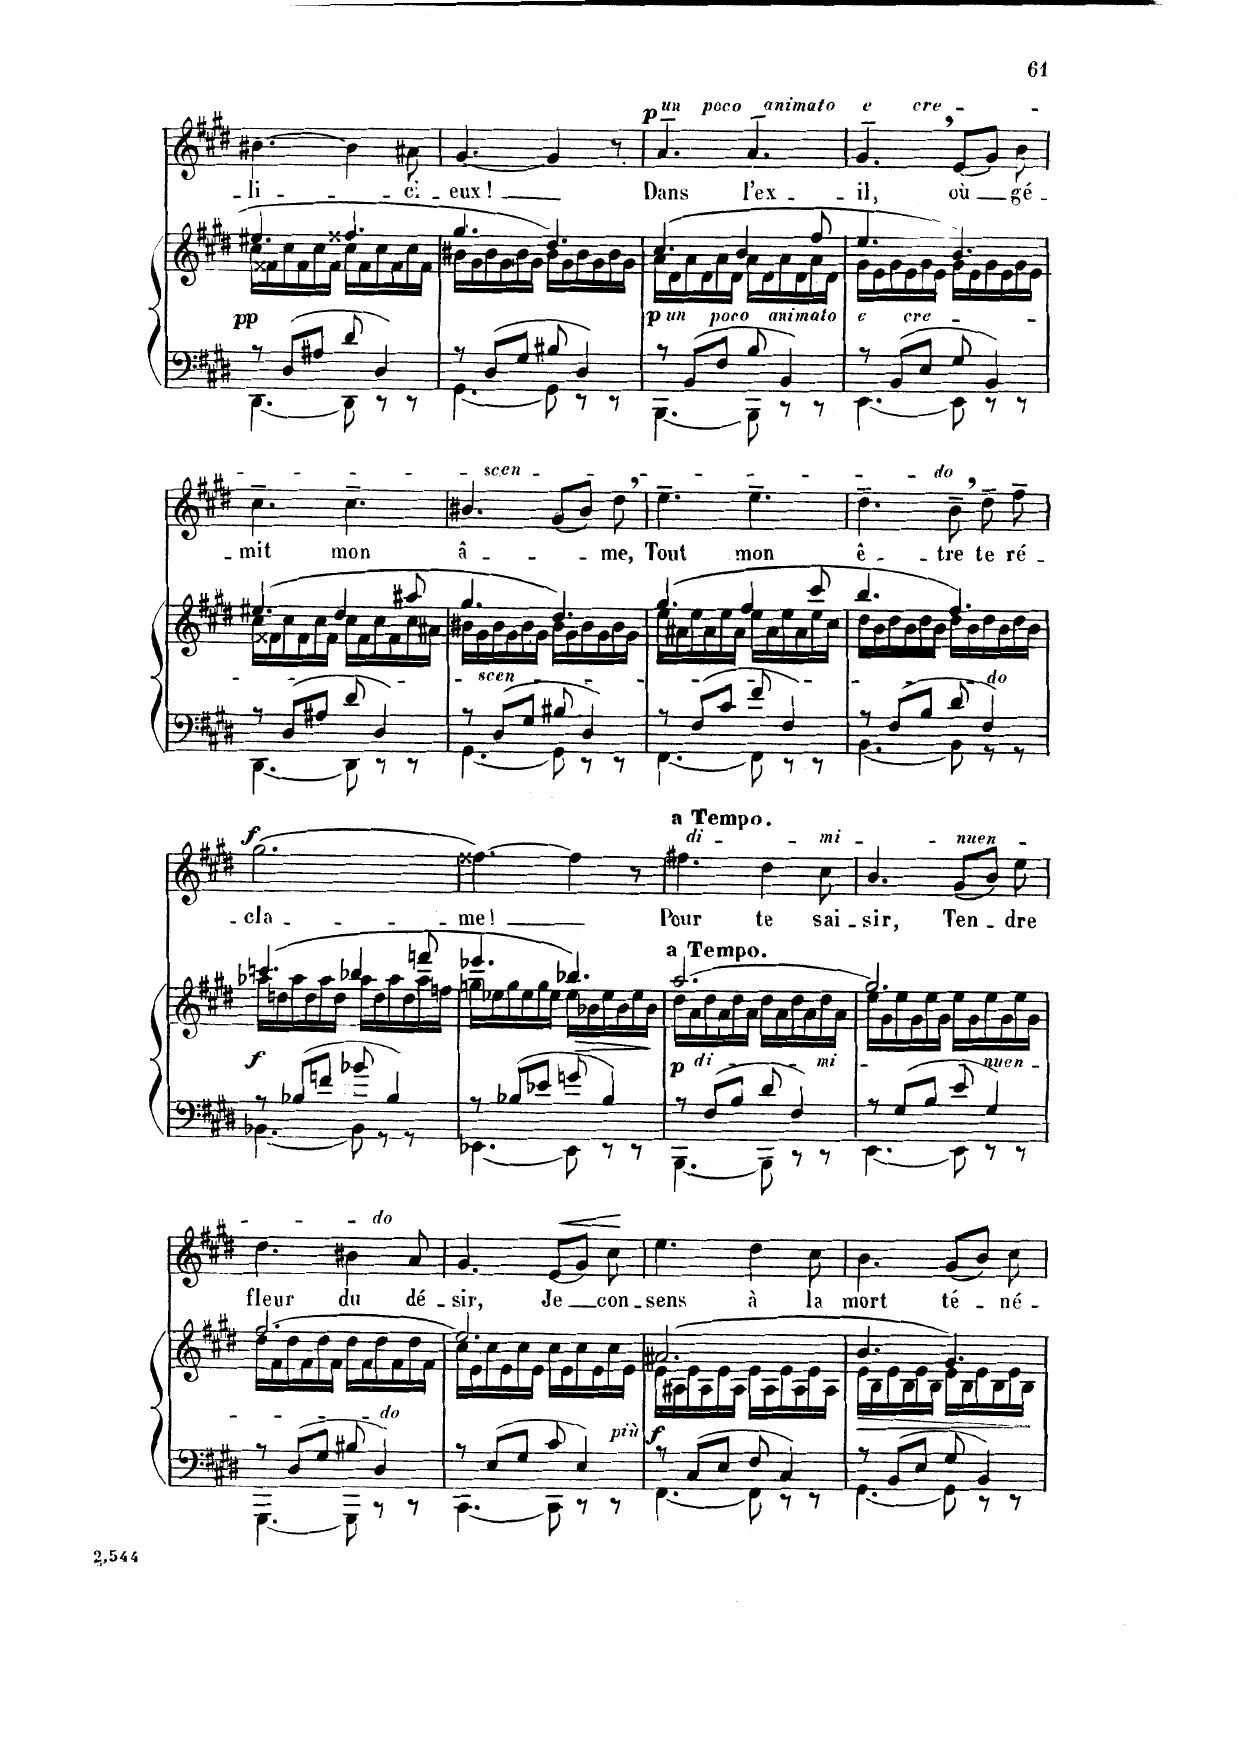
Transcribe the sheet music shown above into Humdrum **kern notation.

**kern	**kern	**dynam	**kern	**text	**dynam
*part2	*part2	*part2	*part1	*part1	*part1
*staff3	*staff2	*staff2/3	*staff1	*staff1	*staff1
*I"Piano	*	*	*I"Chant Voice	*	*
*I'Pno	*	*	*	*	*
*clefF4	*clefG2	*	*clefG2	*	*
*k[f#c#g#d#]	*k[f#c#g#d#]	*	*k[f#c#g#d#]	*	*
*M6/8	*M6/8	*	*M6/8	*	*
=75	=75	=75	=75	=75	=75
*^	*^	*	*	*	*
!	!	!	!	!LO:DY:b	!	!	!
8r	[4.DD#\	4.ee#X/	16cc#\LL	pp	[4.b#X\	--li-	.
.	.	.	16f##X\	.	.	.	.
8D#/L	.	.	16cc#\	.	.	.	.
.	.	.	16f##\	.	.	.	.
8A#X/J	.	.	16cc#\	.	.	.	.
.	.	.	16f##\JJ	.	.	.	.
8d#/	8DD#\]	4.ff##X/	16cc#\LL	.	4b#\]	.	.
.	.	.	16f##\	.	.	.	.
4D#/	8r	.	16cc#\	.	.	.	.
.	.	.	16f##\	.	.	.	.
.	8r	.	16cc#\	.	8a#X\	-ci-	.
.	.	.	16f##\JJ	.	.	.	.
=76	=76	=76	=76	=76	=76	=76	=76
8r	[4.GG#\	4.gg#/	16b#X\LL	.	[4.g#/	-eux!	.
.	.	.	16g#\	.	.	.	.
8D#/L	.	.	16b#\	.	.	.	.
.	.	.	16g#\	.	.	.	.
8G#/J	.	.	16b#\	.	.	.	.
.	.	.	16g#\JJ	.	.	.	.
8B#X/	8GG#\]	4.dd#/	16b#\LL	.	4g#/]	.	.
.	.	.	16g#\	.	.	.	.
4D#/	8r	.	16b#\	.	.	.	.
.	.	.	16g#\	.	.	.	.
.	8r	.	16b#\	.	8r	.	.
.	.	.	16g#\JJ	.	.	.	.
=77	=77	=77	=77	=77	=77	=77	=77
!	!	!	!	!	!LO:TX:a:i:t=un  poco  animato  e  crescendo	!	!
!	!	!	!	!LO:DY:b	!	!	!LO:DY:a
8r	[4.BBB\	(4.cc#/	16a\LL	p	4.a~>/	Dans	p
!	!	!	!LO:TX:b:i:t=un  poco  animato  e  cresc.	!	!	!	!
.	.	.	16d#\	.	.	.	.
8BB/L	.	.	16a\	.	.	.	.
.	.	.	16d#\	.	.	.	.
8F#/J	.	.	16a\	.	.	.	.
.	.	.	16d#\JJ	.	.	.	.
8B/	8BBB\]	4b/	16a\LL	.	4.a~>/	l'ex-	.
.	.	.	16d#\	.	.	.	.
4BB/	8r	.	16a\	.	.	.	.
.	.	.	16d#\	.	.	.	.
.	8r	8ff#/	16a\	.	.	.	.
.	.	.	16d#\JJ	.	.	.	.
=78	=78	=78	=78	=78	=78	=78	=78
8r	[4.EE\	4.ee/	16g#\LL	.	4.g#~>,/	-il,	.
.	.	.	16e\	.	.	.	.
8BB/L	.	.	16g#\	.	.	.	.
.	.	.	16e\	.	.	.	.
8E/J	.	.	16g#\	.	.	.	.
.	.	.	16e\JJ	.	.	.	.
8G#/	8EE\]	4.b/)	16g#\LL	.	(8e/L	où	.
.	.	.	16e\	.	.	.	.
4BB/	8r	.	16g#\	.	8g#/J)	.	.
.	.	.	16e\	.	.	.	.
.	8r	.	16g#\	.	8b\	gé-	.
.	.	.	16e\JJ	.	.	.	.
=79	=79	=79	=79	=79	=79	=79	=79
8r	[4.DD#\	(4.ee#X/	16cc#\LL	.	4.cc#~\	-- mit	.
.	.	.	16f##X\	.	.	.	.
8D#/L	.	.	16cc#\	.	.	.	.
.	.	.	16f##\	.	.	.	.
8A#X/J	.	.	16cc#\	.	.	.	.
.	.	.	16f##\JJ	.	.	.	.
8d#/	8DD#\]	4dd#/	16cc#\LL	.	4.cc#~\	mon	.
.	.	.	16f##\	.	.	.	.
4D#/	8r	.	16cc#\	.	.	.	.
.	.	.	16f##\	.	.	.	.
.	8r	8aa#X/	16cc#\	.	.	.	.
.	.	.	16a#X\JJ	.	.	.	.
=80	=80	=80	=80	=80	=80	=80	=80
8r	[4.GG#\	4.gg#/	16b#X\LL	.	4.b#X/	â-	.
.	.	.	16g#\	.	.	.	.
8D#/L	.	.	16b#\	.	.	.	.
.	.	.	16g#\	.	.	.	.
8G#/J	.	.	16b#\	.	.	.	.
.	.	.	16g#\JJ	.	.	.	.
8B#X/	8GG#\]	4.dd#/)	16b#\LL	.	(8g#/L	.	.
.	.	.	16g#\	.	.	.	.
4D#/	8r	.	16b#\	.	8b#/J)	.	.
.	.	.	16g#\	.	.	.	.
.	8r	.	16b#\	.	8dd#,\	-me,	.
.	.	.	16g#\JJ	.	.	.	.
=81	=81	=81	=81	=81	=81	=81	=81
8r	[4.FF#\	(4.gg#/	16ee\LL	.	4.ee~\	Tout	.
.	.	.	16a#X\	.	.	.	.
8F#/L	.	.	16ee\	.	.	.	.
.	.	.	16a#\	.	.	.	.
8c#/J	.	.	16ee\	.	.	.	.
.	.	.	16a#\JJ	.	.	.	.
8f#/	8FF#\]	4ff#/	16ee\LL	.	4.ee~\	mon	.
.	.	.	16a#\	.	.	.	.
4F#/	8r	.	16ee\	.	.	.	.
.	.	.	16a#\	.	.	.	.
.	8r	8ccc#/	16ee\	.	.	.	.
.	.	.	16cc#\JJ	.	.	.	.
=82	=82	=82	=82	=82	=82	=82	=82
8r	[4.BB\	4.bb/	16dd#\LL	.	4.dd#~\	ê-	.
.	.	.	16b\	.	.	.	.
8F#/L	.	.	16dd#\	.	.	.	.
.	.	.	16b\	.	.	.	.
8B/J	.	.	16dd#\	.	.	.	.
.	.	.	16b\JJ	.	.	.	.
8d#/	8BB\]	4.ff#/)	16dd#\LL	.	8b~,\	-tre	.
.	.	.	16b\	.	.	.	.
4F#/	8r	.	16dd#\	.	8dd#~\	te	.
.	.	.	16b\	.	.	.	.
.	8r	.	16dd#\	.	8ff#~\	ré-	.
.	.	.	16b\JJ	.	.	.	.
=83	=83	=83	=83	=83	=83	=83	=83
!	!	!	!	!LO:DY:b	!	!	!LO:DY:a
8r	[4.BB-X\	(4.cccn/	16aa-X\LL	f	(2.gg#\	-- cla-	f
.	.	.	16ddn\	.	.	.	.
8B-X/L	.	.	16aa-\	.	.	.	.
.	.	.	16dd\	.	.	.	.
8fn/J	.	.	16aa-\	.	.	.	.
.	.	.	16dd\JJ	.	.	.	.
8b-X/	8BB-\]	4bb-X/	16aa-\LL	.	.	.	.
.	.	.	16dd\	.	.	.	.
4B-/	8r	.	16aa-\	.	.	.	.
.	.	.	16dd\	.	.	.	.
.	8r	8fffn/	16aa-\	.	.	.	.
.	.	.	16ffn\JJ	.	.	.	.
=84	=84	=84	=84	=84	=84	=84	=84
8r	[4.EE-X\	4.eee-X/	16ggn\LL	.	[4.ff##X\)	-me!	.
.	.	.	16ee-X\	.	.	.	.
8B-X/L	.	.	16gg\	.	.	.	.
.	.	.	16ee-\	.	.	.	.
8e-X/J	.	.	16gg\	.	.	.	.
.	.	.	16ee-\JJ	.	.	.	.
!	!	!	!	!LO:HP:b	!	!	!
8gn/	8EE-\]	4.bb-X/)	16ee-\LL	>	4ff##\]	.	.
.	.	.	16b-X\	.	.	.	.
4B-/	8r	.	16ee-\	.	.	.	.
.	.	.	16b-\	.	.	.	.
.	8r	.	16ee-\	.	8r	.	.
.	.	.	16b-\JJ	.	.	.	.
=85	=85	=85	=85	=85	=85	=85	=85
!	!	!	!	!	!LO:TX:a:B:t=a Tempo	!	!
!	!	!	!	!	!LO:TX:a:i:t=diminuendo	!	!
!	!	!LO:TX:a:B:t=a Tempo	!	!	!	!	!
!	!	!LO:TX:b:i:t=diminuendo	!	!	!	!	!
!	!	!	!	!LO:DY:b	!	!	!
8r	[4.BBB\	(2.aa/	16dd#\LL	p	4.ff#X\	Pour	.
.	.	.	16a\	.	.	.	.
8F#/L	.	.	16dd#\	.	.	.	.
.	.	.	16a\	.	.	.	.
8B/J	.	.	16dd#\	.	.	.	.
.	.	.	16a\JJ	.	.	.	.
8d#/	8BBB\]	.	16dd#\LL	.	4dd#\	te	.
.	.	.	16a\	.	.	.	.
4F#/	8r	.	16dd#\	.	.	.	.
.	.	.	16a\	.	.	.	.
.	8r	.	16dd#\	.	8cc#\	sai-	.
.	.	.	16a\JJ	.	.	.	.
=86	=86	=86	=86	=86	=86	=86	=86
8r	[4.EE\	2.gg#/)	16ee\LL	.	4.b/	-sir,	.
.	.	.	16g#\	.	.	.	.
8G#/L	.	.	16ee\	.	.	.	.
.	.	.	16g#\	.	.	.	.
8B/J	.	.	16ee\	.	.	.	.
.	.	.	16g#\JJ	.	.	.	.
8e/	8EE\]	.	16ee\LL	.	(8g#/L	Ten-	.
.	.	.	16g#\	.	.	.	.
4G#/	8r	.	16ee\	.	8b/J)	.	.
.	.	.	16g#\	.	.	.	.
.	8r	.	16ee\	.	8ee\	-dre	.
.	.	.	16g#\JJ	.	.	.	.
=87	=87	=87	=87	=87	=87	=87	=87
8r	[4.GGG#\	(2.ff#/	16dd#\LL	.	4.dd#\	fleur	.
.	.	.	16f#\	.	.	.	.
8D#/L	.	.	16dd#\	.	.	.	.
.	.	.	16f#\	.	.	.	.
8G#/J	.	.	16dd#\	.	.	.	.
.	.	.	16f#\JJ	.	.	.	.
8B#X/	8GGG#\]	.	16dd#\LL	.	4b#X\	du	.
.	.	.	16f#\	.	.	.	.
4D#/	8r	.	16dd#\	.	.	.	.
.	.	.	16f#\	.	.	.	.
.	8r	.	16dd#\	.	8a/	dé-	.
.	.	.	16f#\JJ	.	.	.	.
=88	=88	=88	=88	=88	=88	=88	=88
8r	[4.CC#\	2.ee/)	16cc#\LL	.	4.g#/	-sir,	.
.	.	.	16e\	.	.	.	.
8E/L	.	.	16cc#\	.	.	.	.
.	.	.	16e\	.	.	.	.
8G#/J	.	.	16cc#\	.	.	.	.
.	.	.	16e\JJ	.	.	.	.
!	!	!	!	!	!	!	!LO:HP:b
8c#/	8CC#\]	.	16cc#\LL	.	(8e/L	Je	<
.	.	.	16e\	.	.	.	.
4E/	8r	.	16cc#\	.	8g#/J)	.	.
.	.	.	16e\	.	.	.	.
.	8r	.	16cc#\	.	8cc#\	con-	.
.	.	.	16e\JJ	.	.	.	.
*v	*v	*	*	*	*	*	*
*	*v	*v	*	*	*	*
.	.	.	.	.	[
=89	=89	=89	=89	=89	=89
*^	*^	*	*	*	*
!	!	!	!	!LO:DY:b	!	!	!
!	!	!	!	!LO:DY:n=1:b	!	!	!
8r	[4.FF#\	(2.a#X/	16e\LL	other-dynamics f	4.ee\	-sens	.
.	.	.	16A#X\	.	.	.	.
8C#/L	.	.	16e\	.	.	.	.
.	.	.	16A#\	.	.	.	.
8E/J	.	.	16e\	.	.	.	.
.	.	.	16A#\JJ	.	.	.	.
8F#/	8FF#\]	.	16e\LL	.	4dd#\	à	.
.	.	.	16A#\	.	.	.	.
4C#/	8r	.	16e\	.	.	.	.
.	.	.	16A#\	.	.	.	.
.	8r	.	16e\	.	8cc#\	la	.
.	.	.	16A#\JJ	.	.	.	.
=90	=90	=90	=90	=90	=90	=90	=90
8r	[4.GG#\	4.b/	16e\LL	.	4.b\	mort	.
.	.	.	16B\	.	.	.	.
8BB/L	.	.	16e\	.	.	.	.
.	.	.	16B\	.	.	.	.
8E/J	.	.	16e\	.	.	.	.
.	.	.	16B\JJ	.	.	.	.
8G#/	8GG#\]	4.g#/)	16e\LL	.	(8g#/L	té-	.
.	.	.	16B\	.	.	.	.
4BB/	8r	.	16e\	.	8b/J)	.	.
.	.	.	16B\	.	.	.	.
.	8r	.	16e\	.	8cc#\	-né-	.
.	.	.	16B\JJ	.	.	.	.
*v	*v	*	*	*	*	*	*
*	*v	*v	*	*	*	*
.	.	]	.	.	.
=	=	=	=	=	=
*-	*-	*-	*-	*-	*-
